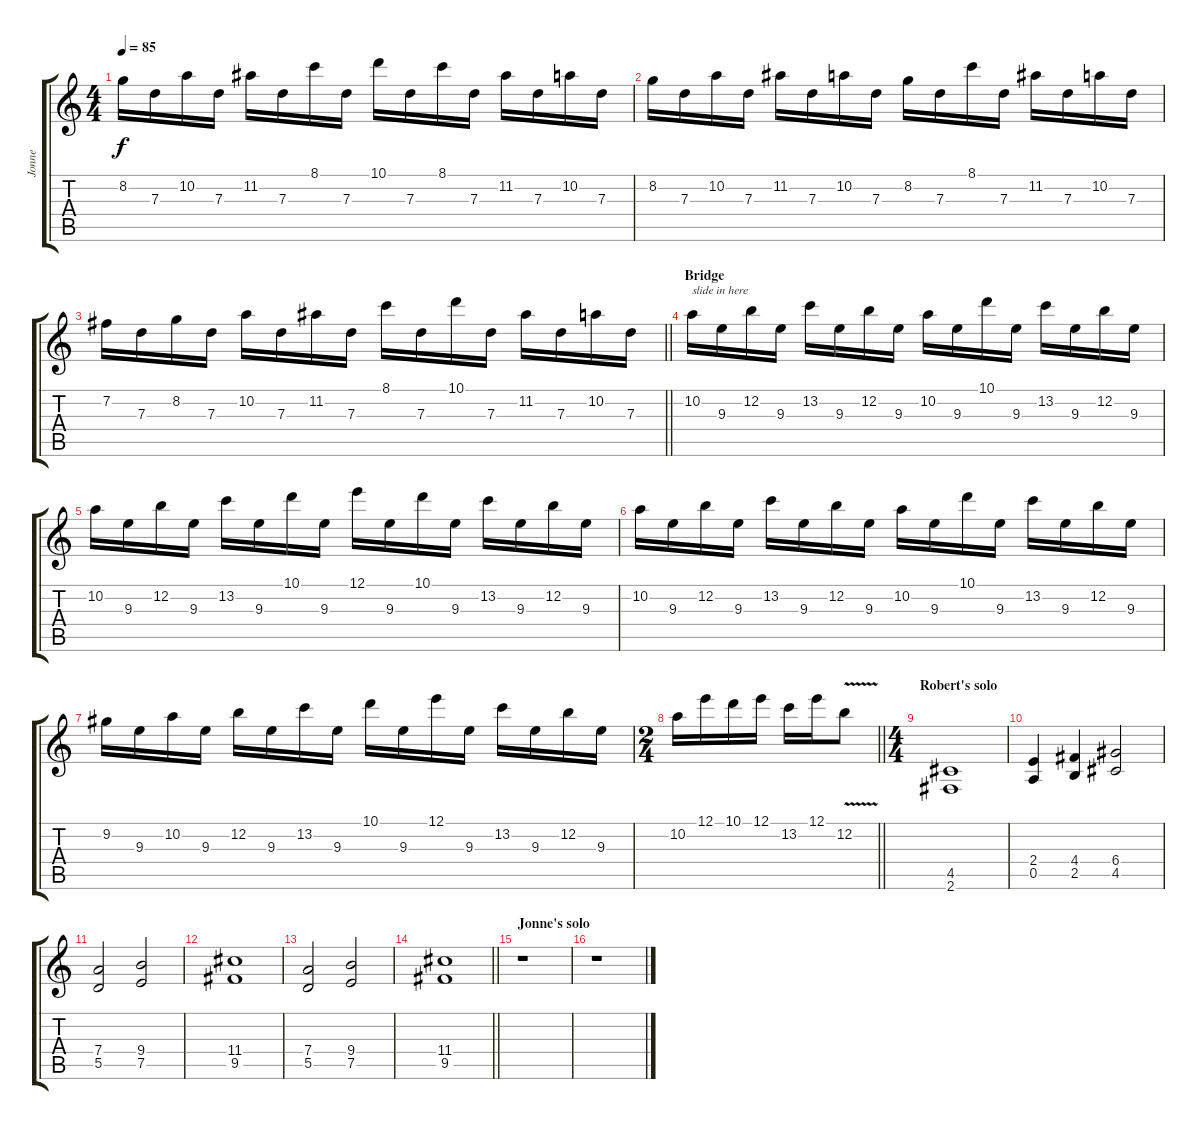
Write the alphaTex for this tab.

\track ("Jonne" "Jonne") {instrument distortionguitar}
\staff {score tabs}
\tuning (E4 B3 G3 D3 A2 E2) {hide}
\ts (4 4)
\tempo 85
\clef g2
\ks c
8.2.16{dy f} 7.3.16 10.2.16 7.3.16 11.2.16 7.3.16 8.1.16 7.3.16 10.1.16 7.3.16 8.1.16 7.3.16 11.2.16 7.3.16 10.2.16 7.3.16 |
8.2.16 7.3.16 10.2.16 7.3.16 11.2.16 7.3.16 10.2.16 7.3.16 8.2.16 7.3.16 8.1.16 7.3.16 11.2.16 7.3.16 10.2.16 7.3.16 |
\barLineRight lightlight
7.2.16 7.3.16 8.2.16 7.3.16 10.2.16 7.3.16 11.2.16 7.3.16 8.1.16 7.3.16 10.1.16 7.3.16 11.2.16 7.3.16 10.2.16 7.3.16 |
\section ("" "Bridge")
10.2.16{txt "slide in here"} 9.3.16 12.2.16 9.3.16 13.2.16 9.3.16 12.2.16 9.3.16 10.2.16 9.3.16 10.1.16 9.3.16 13.2.16 9.3.16 12.2.16 9.3.16 |
10.2.16 9.3.16 12.2.16 9.3.16 13.2.16 9.3.16 10.1.16 9.3.16 12.1.16 9.3.16 10.1.16 9.3.16 13.2.16 9.3.16 12.2.16 9.3.16 |
10.2.16 9.3.16 12.2.16 9.3.16 13.2.16 9.3.16 12.2.16 9.3.16 10.2.16 9.3.16 10.1.16 9.3.16 13.2.16 9.3.16 12.2.16 9.3.16 |
9.2.16 9.3.16 10.2.16 9.3.16 12.2.16 9.3.16 13.2.16 9.3.16 10.1.16 9.3.16 12.1.16 9.3.16 13.2.16 9.3.16 12.2.16 9.3.16 |
\ts (2 4)
\barLineRight lightlight
10.2.16 12.1.16 10.1.16 12.1.16 13.2.16 12.1.16 12.2{v}.8 |
\ts (4 4)
\section ("" "Robert's solo")
(4.5 2.6).1{volume 12} |
(2.4 0.5).4 (4.4 2.5).4 (6.4 4.5).2 |
(7.4 5.5).2 (9.4 7.5).2 |
(11.4 9.5).1 |
(7.4 5.5).2 (9.4 7.5).2 |
\barLineRight lightlight
(11.4 9.5).1 |
\section ("" "Jonne's solo")
r.1 |
r.1
